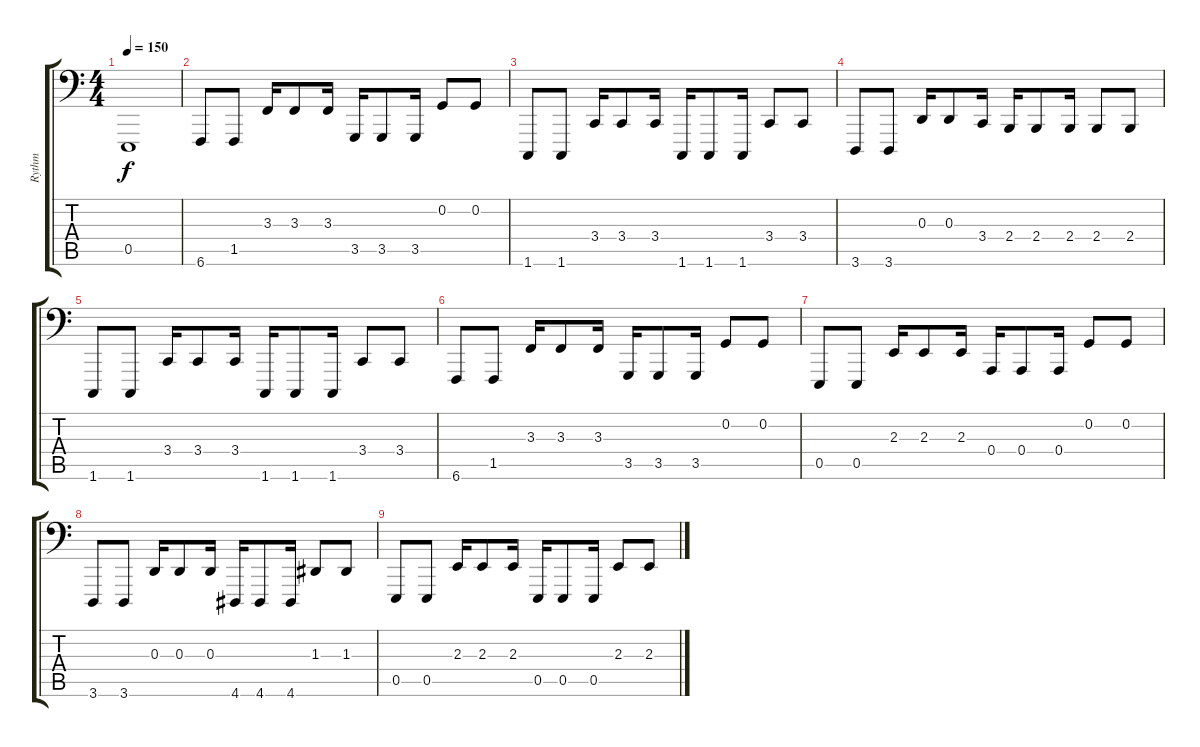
\track ("Rythm" "Rythm") {instrument acousticgrandpiano}
\staff {score tabs}
\tuning (C3 G2 D2 A1 E1 B0) {hide}
\ts (4 4)
\tempo 150
\clef f4
\ks c
0.5{t}.1{dy f} |
6.6.8 1.5.8 3.3.16 3.3.8 3.3.16 3.5.16 3.5.8 3.5.16 0.2.8 0.2.8 |
1.6.8 1.6.8 3.4.16 3.4.8 3.4.16 1.6.16 1.6.8 1.6.16 3.4.8 3.4.8 |
3.6.8 3.6.8 0.3.16 0.3.8 3.4.16 2.4.16 2.4.8 2.4.16 2.4.8 2.4.8 |
1.6.8 1.6.8 3.4.16 3.4.8 3.4.16 1.6.16 1.6.8 1.6.16 3.4.8 3.4.8 |
6.6.8 1.5.8 3.3.16 3.3.8 3.3.16 3.5.16 3.5.8 3.5.16 0.2.8 0.2.8 |
0.5.8 0.5.8 2.3.16 2.3.8 2.3.16 0.4.16 0.4.8 0.4.16 0.2.8 0.2.8 |
3.6.8 3.6.8 0.3.16 0.3.8 0.3.16 4.6.16 4.6.8 4.6.16 1.3.8 1.3.8 |
0.5.8 0.5.8 2.3.16 2.3.8 2.3.16 0.5.16 0.5.8 0.5.16 2.3.8 2.3.8
